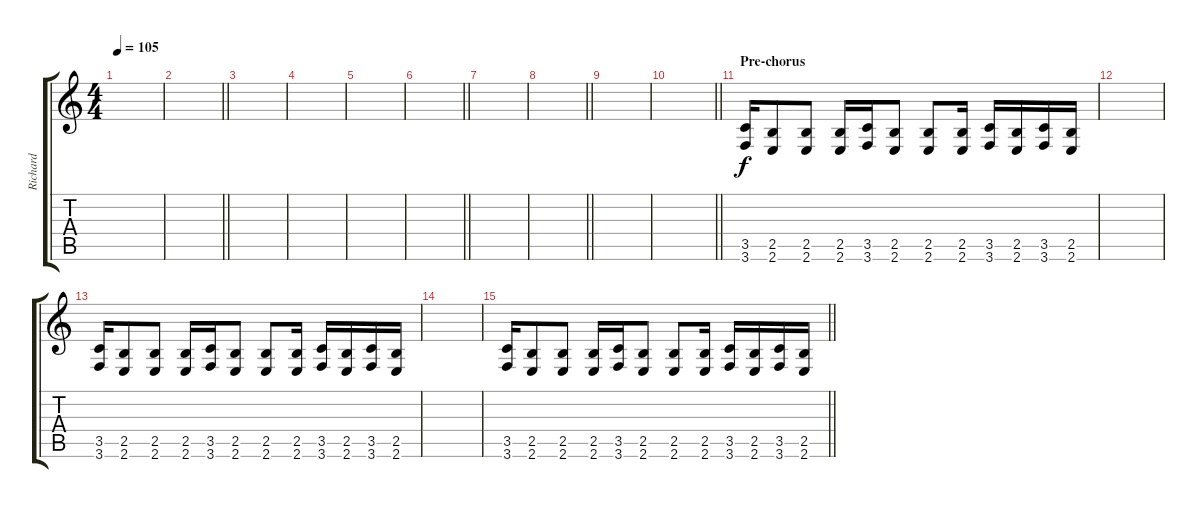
\track ("Richard" "Richard") {instrument overdrivenguitar}
\staff {score tabs}
\tuning (E4 B3 G3 D3 A2 D2) {hide}
\ts (4 4)
\tempo 105
\clef g2
\ks c
|
\barLineRight lightlight
|
|
|
|
\barLineRight lightlight
|
|
\barLineRight lightlight
|
|
\barLineRight lightlight
|
\section ("" "Pre-chorus")
(3.5 3.6).16 (2.5 2.6).8 (2.5 2.6).8 (2.5 2.6).16 (3.5 3.6).16 (2.5 2.6).8 (2.5 2.6).8 (2.5 2.6).16 (3.5 3.6).16 (2.5 2.6).16 (3.5 3.6).16 (2.5 2.6).16 |
|
(3.5 3.6).16 (2.5 2.6).8 (2.5 2.6).8 (2.5 2.6).16 (3.5 3.6).16 (2.5 2.6).8 (2.5 2.6).8 (2.5 2.6).16 (3.5 3.6).16 (2.5 2.6).16 (3.5 3.6).16 (2.5 2.6).16 |
|
\barLineRight lightlight
(3.5 3.6).16 (2.5 2.6).8 (2.5 2.6).8 (2.5 2.6).16 (3.5 3.6).16 (2.5 2.6).8 (2.5 2.6).8 (2.5 2.6).16 (3.5 3.6).16 (2.5 2.6).16 (3.5 3.6).16 (2.5 2.6).16
